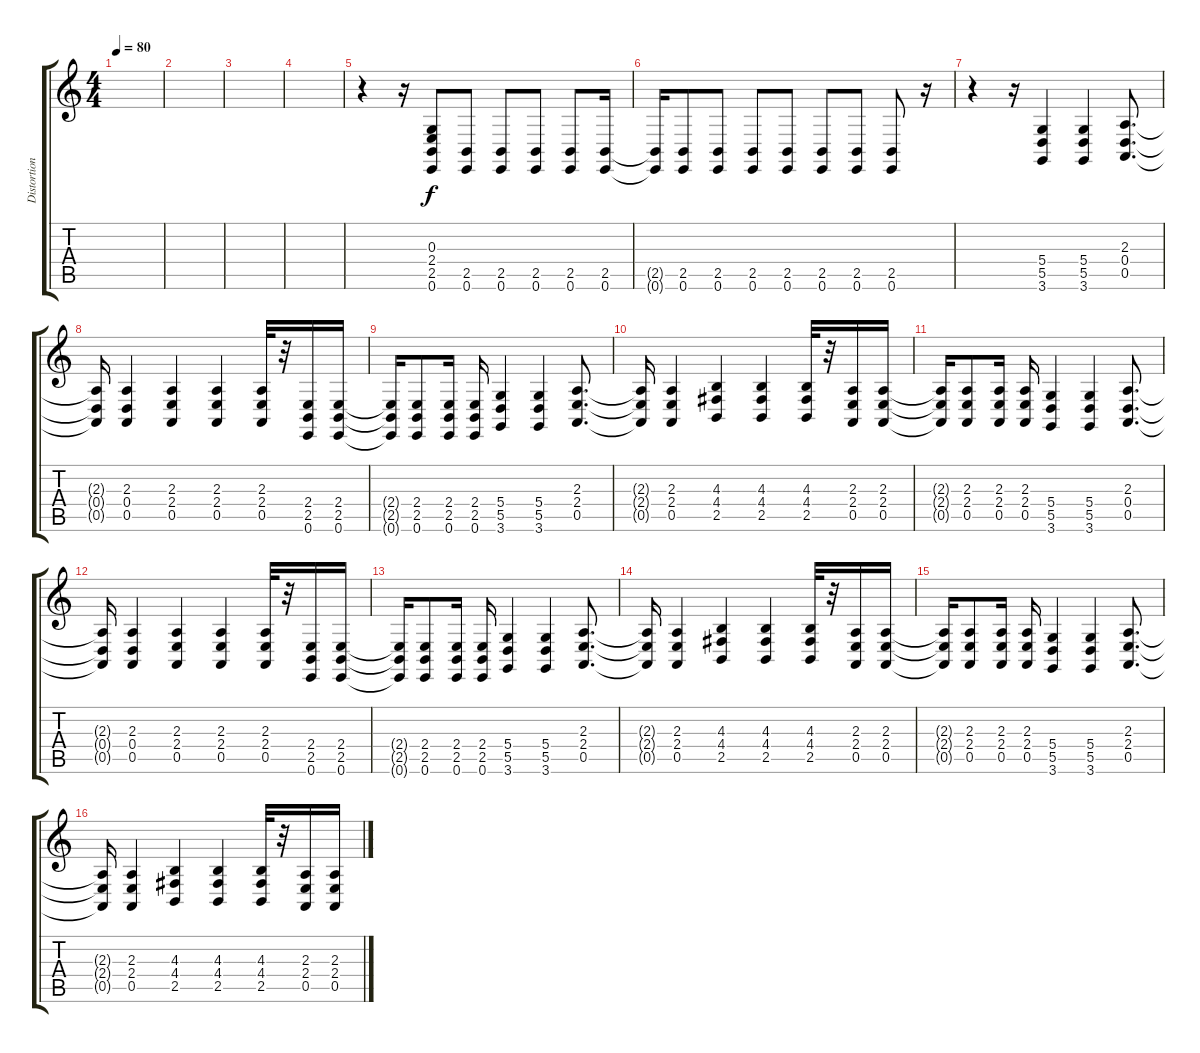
\track ("Distortion" "Distortion") {instrument brightacousticpiano}
\staff {score tabs}
\tuning (E4 B3 G3 D3 A2 E2) {hide}
\ts (4 4)
\tempo 80
\clef g2
\ks c
|
|
|
|
r.4 r.16 (0.3 2.4 2.5 0.6).8 (2.5 0.6).8 (2.5 0.6).8 (2.5 0.6).8 (2.5 0.6).8 (2.5 0.6).16 |
(2.5{t} 0.6{t}).16 (2.5 0.6).8 (2.5 0.6).8 (2.5 0.6).8 (2.5 0.6).8 (2.5 0.6).8 (2.5 0.6).8 (2.5 0.6).8 r.16 |
r.4 r.16 (5.4 5.5 3.6).4 (5.4 5.5 3.6).4 (2.3 0.4 0.5).8{d} |
(2.3{t} 0.4{t} 0.5{t}).16 (2.3 0.4 0.5).4 (2.3 2.4 0.5).4 (2.3 2.4 0.5).4 (2.3 2.4 0.5).32 r.32 (2.4 2.5 0.6).16 (2.4 2.5 0.6).16 |
(2.4{t} 2.5{t} 0.6{t}).16 (2.4 2.5 0.6).8 (2.4 2.5 0.6).16 (2.4 2.5 0.6).16 (5.4 5.5 3.6).4 (5.4 5.5 3.6).4 (2.3 2.4 0.5).8{d} |
(2.3{t} 2.4{t} 0.5{t}).16 (2.3 2.4 0.5).4 (4.3 4.4 2.5).4 (4.3 4.4 2.5).4 (4.3 4.4 2.5).32 r.32 (2.3 2.4 0.5).16 (2.3 2.4 0.5).16 |
(2.3{t} 2.4{t} 0.5{t}).16 (2.3 2.4 0.5).8 (2.3 2.4 0.5).16 (2.3 2.4 0.5).16 (5.4 5.5 3.6).4 (5.4 5.5 3.6).4 (2.3 0.4 0.5).8{d} |
(2.3{t} 0.4{t} 0.5{t}).16 (2.3 0.4 0.5).4 (2.3 2.4 0.5).4 (2.3 2.4 0.5).4 (2.3 2.4 0.5).32 r.32 (2.4 2.5 0.6).16 (2.4 2.5 0.6).16 |
(2.4{t} 2.5{t} 0.6{t}).16 (2.4 2.5 0.6).8 (2.4 2.5 0.6).16 (2.4 2.5 0.6).16 (5.4 5.5 3.6).4 (5.4 5.5 3.6).4 (2.3 2.4 0.5).8{d} |
(2.3{t} 2.4{t} 0.5{t}).16 (2.3 2.4 0.5).4 (4.3 4.4 2.5).4 (4.3 4.4 2.5).4 (4.3 4.4 2.5).32 r.32 (2.3 2.4 0.5).16 (2.3 2.4 0.5).16 |
(2.3{t} 2.4{t} 0.5{t}).16 (2.3 2.4 0.5).8 (2.3 2.4 0.5).16 (2.3 2.4 0.5).16 (5.4 5.5 3.6).4 (5.4 5.5 3.6).4 (2.3 2.4 0.5).8{d} |
(2.3{t} 2.4{t} 0.5{t}).16 (2.3 2.4 0.5).4 (4.3 4.4 2.5).4 (4.3 4.4 2.5).4 (4.3 4.4 2.5).32 r.32 (2.3 2.4 0.5).16 (2.3 2.4 0.5).16
